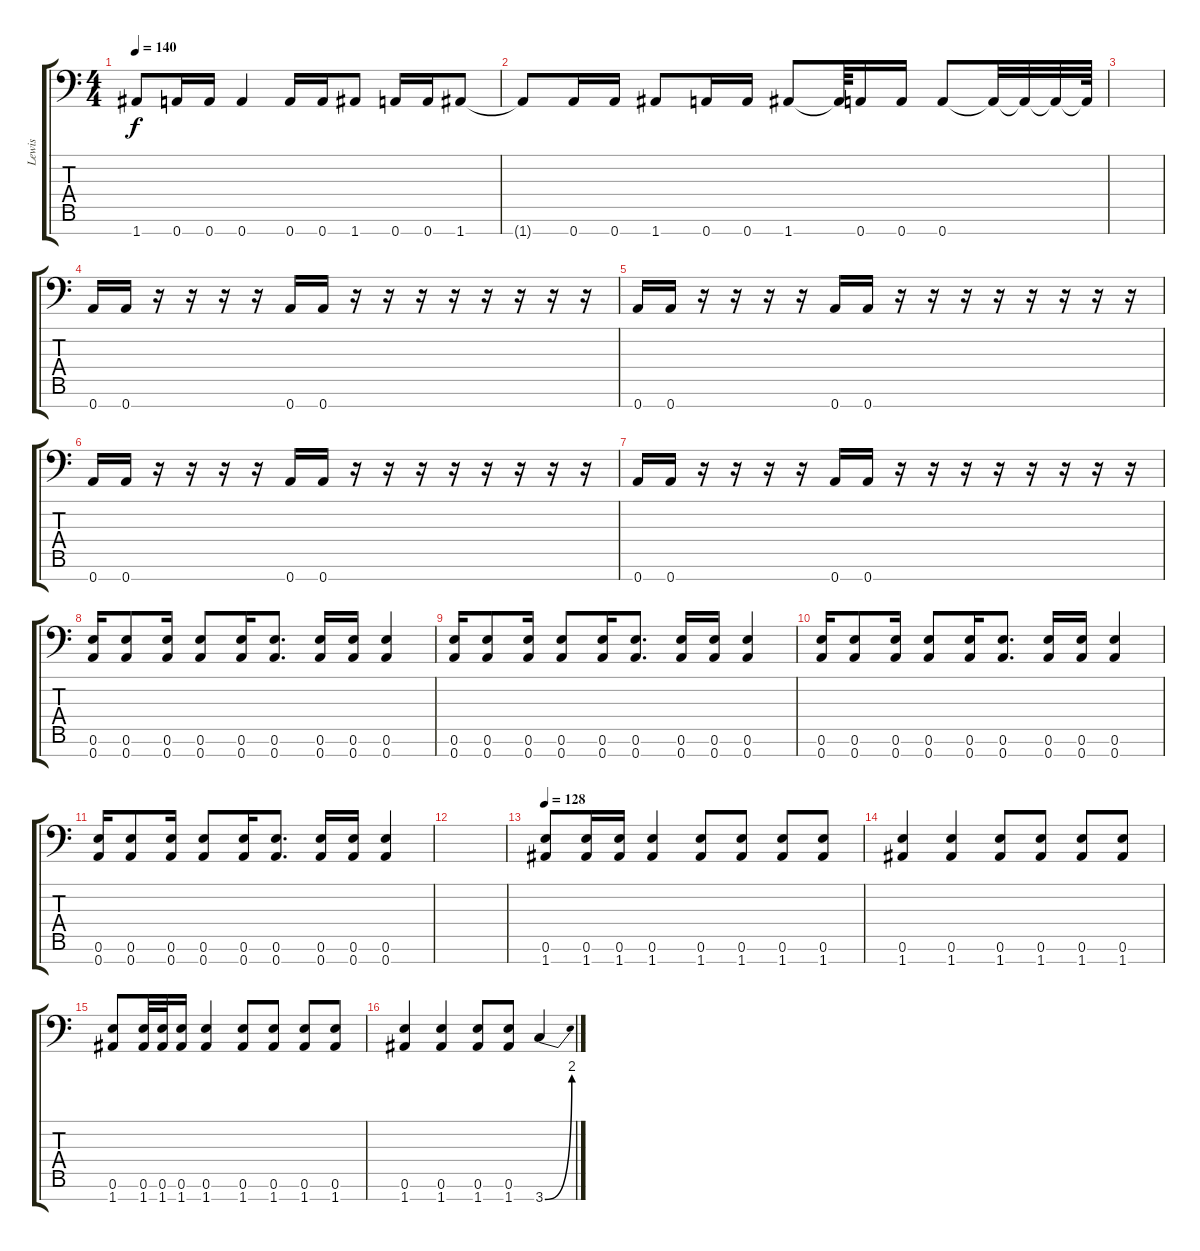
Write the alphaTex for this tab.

\track ("Lewis" "Lewis") {instrument distortionguitar}
\staff {score tabs}
\tuning (E4 B3 G3 D3 A2 E2 A1) {hide}
\ts (4 4)
\tempo 140
\clef f4
\ks c
1.7.8{dy f} 0.7.16 0.7.16 0.7.4 0.7.16 0.7.16 1.7.8 0.7.16 0.7.16 1.7.8 |
1.7{t}.8 0.7.16 0.7.16 1.7.8 0.7.16 0.7.16 1.7.8 1.7{t}.64 0.7.16 0.7.16 0.7.8 0.7{t}.32 0.7{t}.32 0.7{t}.32 0.7{t}.64 |
|
0.7.16 0.7.16 r.16 r.16 r.16 r.16 0.7.16 0.7.16 r.16 r.16 r.16 r.16 r.16 r.16 r.16 r.16 |
0.7.16 0.7.16 r.16 r.16 r.16 r.16 0.7.16 0.7.16 r.16 r.16 r.16 r.16 r.16 r.16 r.16 r.16 |
0.7.16 0.7.16 r.16 r.16 r.16 r.16 0.7.16 0.7.16 r.16 r.16 r.16 r.16 r.16 r.16 r.16 r.16 |
0.7.16 0.7.16 r.16 r.16 r.16 r.16 0.7.16 0.7.16 r.16 r.16 r.16 r.16 r.16 r.16 r.16 r.16 |
(0.6 0.7).16 (0.6 0.7).8 (0.6 0.7).16 (0.6 0.7).8 (0.6 0.7).16 (0.6 0.7).8{d} (0.6 0.7).16 (0.6 0.7).16 (0.6 0.7).4 |
(0.6 0.7).16 (0.6 0.7).8 (0.6 0.7).16 (0.6 0.7).8 (0.6 0.7).16 (0.6 0.7).8{d} (0.6 0.7).16 (0.6 0.7).16 (0.6 0.7).4 |
(0.6 0.7).16 (0.6 0.7).8 (0.6 0.7).16 (0.6 0.7).8 (0.6 0.7).16 (0.6 0.7).8{d} (0.6 0.7).16 (0.6 0.7).16 (0.6 0.7).4 |
(0.6 0.7).16 (0.6 0.7).8 (0.6 0.7).16 (0.6 0.7).8 (0.6 0.7).16 (0.6 0.7).8{d} (0.6 0.7).16 (0.6 0.7).16 (0.6 0.7).4 |
|
\tempo 128
(0.6 1.7).8 (0.6 1.7).16 (0.6 1.7).16 (0.6 1.7).4 (0.6 1.7).8 (0.6 1.7).8 (0.6 1.7).8 (0.6 1.7).8 |
(0.6 1.7).4 (0.6 1.7).4 (0.6 1.7).8 (0.6 1.7).8 (0.6 1.7).8 (0.6 1.7).8 |
(0.6 1.7).8 (0.6 1.7).32 (0.6 1.7).32 (0.6 1.7).16 (0.6 1.7).4 (0.6 1.7).8 (0.6 1.7).8 (0.6 1.7).8 (0.6 1.7).8 |
(0.6 1.7).4 (0.6 1.7).4 (0.6 1.7).8 (0.6 1.7).8 3.7{be (bend 0 0 60 8)}.4
